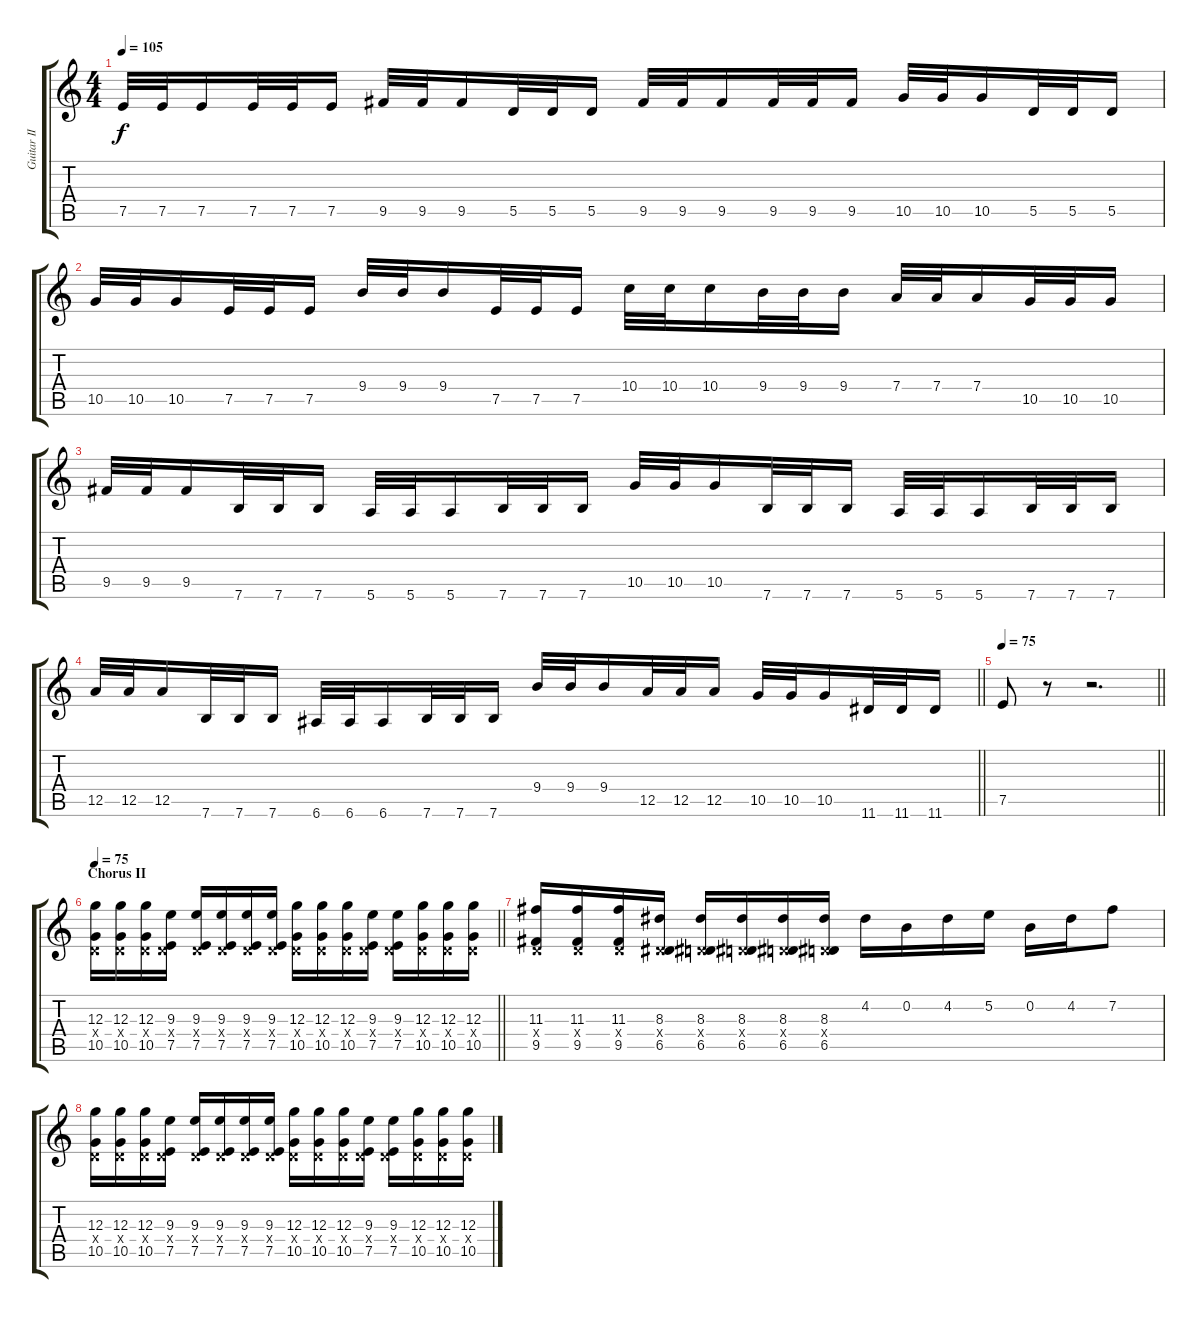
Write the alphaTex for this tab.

\track ("Guitar II" "Guitar II") {instrument distortionguitar}
\staff {score tabs}
\tuning (E4 B3 G3 D3 A2 E2) {hide}
\ts (4 4)
\tempo 105
\clef g2
\ks c
7.5.32{dy f} 7.5.32 7.5.16 7.5.32 7.5.32 7.5.16 9.5.32 9.5.32 9.5.16 5.5.32 5.5.32 5.5.16 9.5.32 9.5.32 9.5.16 9.5.32 9.5.32 9.5.16 10.5.32 10.5.32 10.5.16 5.5.32 5.5.32 5.5.16 |
10.5.32 10.5.32 10.5.16 7.5.32 7.5.32 7.5.16 9.4.32 9.4.32 9.4.16 7.5.32 7.5.32 7.5.16 10.4.32 10.4.32 10.4.16 9.4.32 9.4.32 9.4.16 7.4.32 7.4.32 7.4.16 10.5.32 10.5.32 10.5.16 |
9.5.32 9.5.32 9.5.16 7.6.32 7.6.32 7.6.16 5.6.32 5.6.32 5.6.16 7.6.32 7.6.32 7.6.16 10.5.32 10.5.32 10.5.16 7.6.32 7.6.32 7.6.16 5.6.32 5.6.32 5.6.16 7.6.32 7.6.32 7.6.16 |
\barLineRight lightlight
12.5.32 12.5.32 12.5.16 7.6.32 7.6.32 7.6.16 6.6.32 6.6.32 6.6.16 7.6.32 7.6.32 7.6.16 9.4.32 9.4.32 9.4.16 12.5.32 12.5.32 12.5.16 10.5.32 10.5.32 10.5.16 11.6.32 11.6.32 11.6.16 |
\tempo 75
\barLineRight lightlight
7.5.8 r.8 r.2{d} |
\section ("" "Chorus II")
\tempo 75
\barLineRight lightlight
(12.3 0.4{x} 10.5).16 (12.3 0.4{x} 10.5).16 (12.3 0.4{x} 10.5).16 (9.3 0.4{x} 7.5).16 (9.3 0.4{x} 7.5).16 (9.3 0.4{x} 7.5).16 (9.3 0.4{x} 7.5).16 (9.3 0.4{x} 7.5).16 (12.3 0.4{x} 10.5).16 (12.3 0.4{x} 10.5).16 (12.3 0.4{x} 10.5).16 (9.3 0.4{x} 7.5).16 (9.3 0.4{x} 7.5).16 (12.3 0.4{x} 10.5).16 (12.3 0.4{x} 10.5).16 (12.3 0.4{x} 10.5).16 |
(11.3 0.4{x} 9.5).16 (11.3 0.4{x} 9.5).16 (11.3 0.4{x} 9.5).16 (8.3 0.4{x} 6.5).16 (8.3 0.4{x} 6.5).16 (8.3 0.4{x} 6.5).16 (8.3 0.4{x} 6.5).16 (8.3 0.4{x} 6.5).16 4.2.16 0.2.16 4.2.16 5.2.16 0.2.16 4.2.16 7.2.8 |
(12.3 0.4{x} 10.5).16 (12.3 0.4{x} 10.5).16 (12.3 0.4{x} 10.5).16 (9.3 0.4{x} 7.5).16 (9.3 0.4{x} 7.5).16 (9.3 0.4{x} 7.5).16 (9.3 0.4{x} 7.5).16 (9.3 0.4{x} 7.5).16 (12.3 0.4{x} 10.5).16 (12.3 0.4{x} 10.5).16 (12.3 0.4{x} 10.5).16 (9.3 0.4{x} 7.5).16 (9.3 0.4{x} 7.5).16 (12.3 0.4{x} 10.5).16 (12.3 0.4{x} 10.5).16 (12.3 0.4{x} 10.5).16
